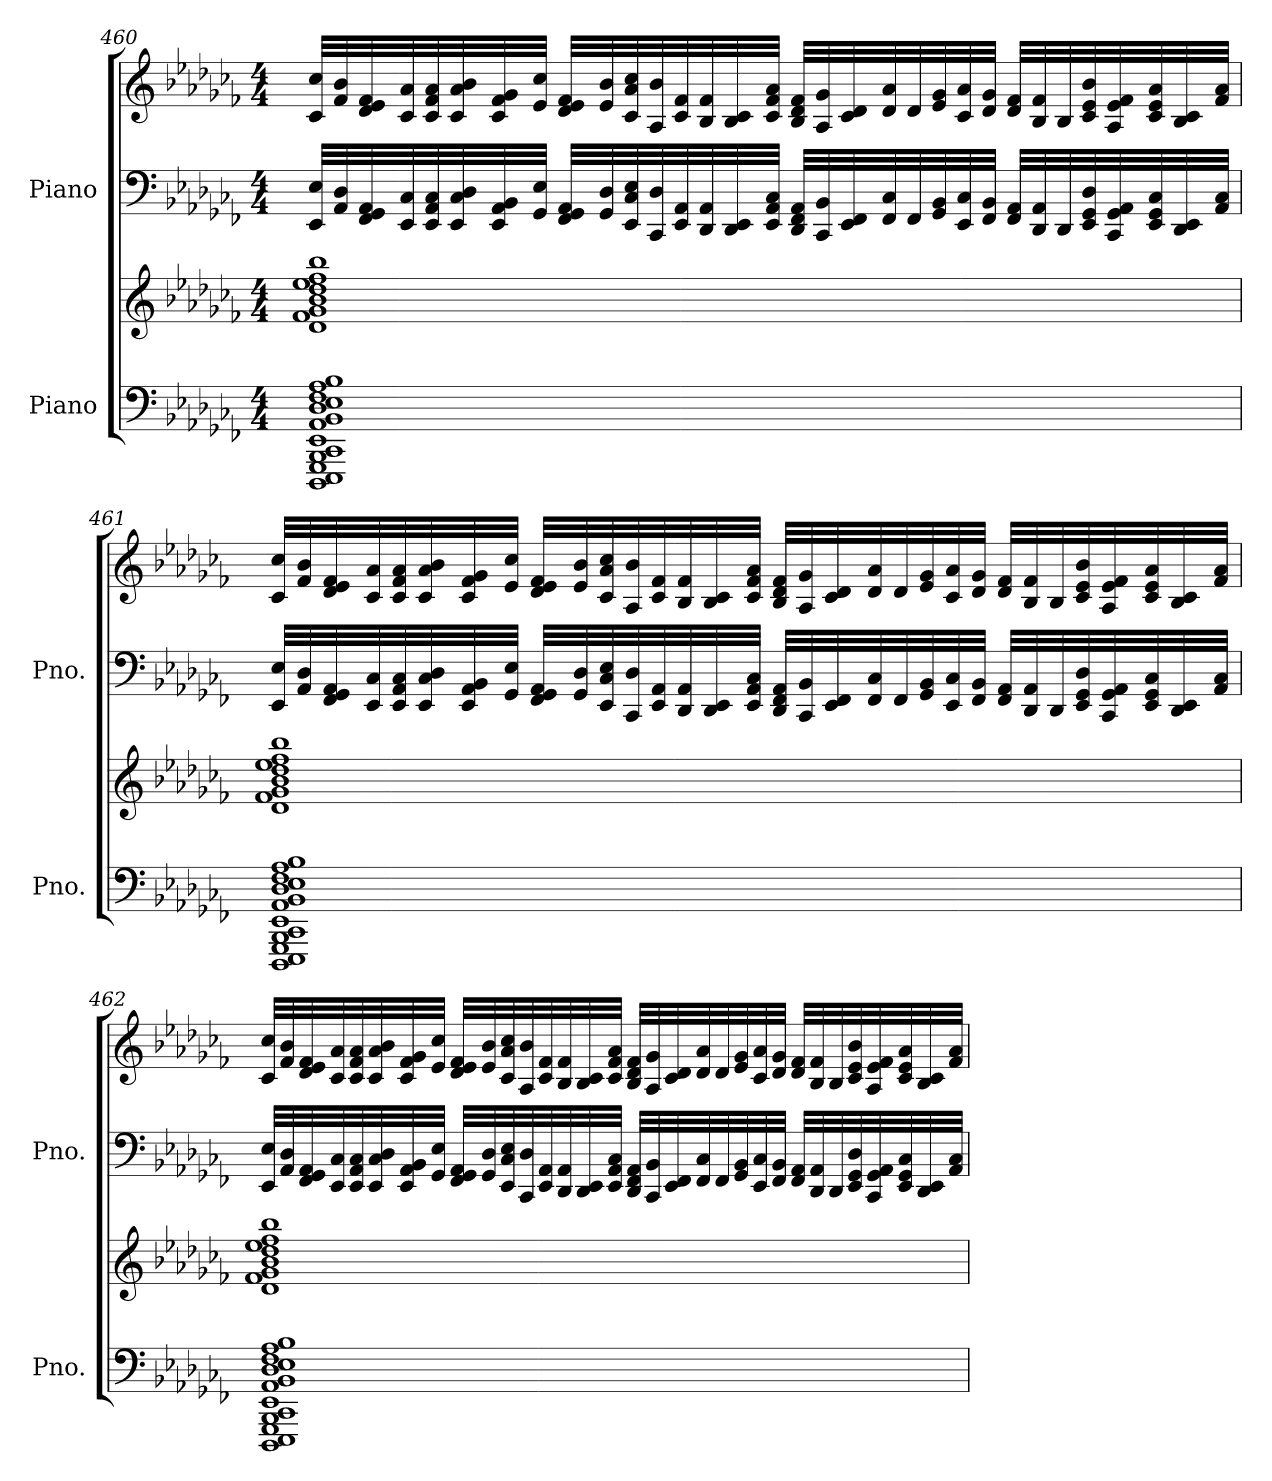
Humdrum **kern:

**kern	**kern	**kern	**kern
*part2	*part2	*part1	*part1
*staff4	*staff3	*staff2	*staff1
*I"Piano	*	*I"Piano	*
*I'Pno.	*	*I'Pno.	*
!!LO:LB:g=z
*clefF4	*clefG2	*clefF4	*clefG2
*ITrd14c24	*ITrd14c24	*ITrd-21c-36	*ITrd-21c-36
*k[b-e-a-d-g-c-f-]	*k[b-e-a-d-g-c-f-]	*k[b-e-a-d-g-c-f-]	*k[b-e-a-d-g-c-f-]
*M4/4	*M4/4	*M4/4	*M4/4
=460	=460	=460	=460
1DDDDD- 1EEEEE- 1GGGGG- 1BBBBB- 1CCCC- 1EEEE- 1AAAA- 1BBBB- 1DDD- 1EEE- 1FFF- 1AAA- 1BBB-	1DD- 1FF- 1GG- 1BB- 1D- 1E- 1F- 1B-	32ee-/ 32eee-/LLL	32cccc-/ 32ccccc-/LLL
.	.	32aa-/ 32ddd-/	32ffff-/ 32bbbb-/
.	.	32ff-/ 32gg-/ 32aa-/	32dddd-/ 32eeee-/ 32ffff-/
.	.	32ee-/ 32ccc-/	32cccc-/ 32aaaa-/
.	.	32ee-/ 32aa-/ 32ccc-/	32cccc-/ 32ffff-/ 32aaaa-/
.	.	32ee-/ 32ccc-/ 32ddd-/	32cccc-/ 32aaaa-/ 32bbbb-/
.	.	32ee-/ 32aa-/ 32bb-/	32cccc-/ 32ffff-/ 32gggg-/
.	.	32gg-/ 32eee-/JJJ	32eeee-/ 32ccccc-/JJJ
.	.	32ff-/ 32gg-/ 32aa-/LLL	32dddd-/ 32eeee-/ 32ffff-/LLL
.	.	32gg-/ 32ddd-/	32eeee-/ 32bbbb-/
.	.	32ee-/ 32ccc-/ 32eee-/	32cccc-/ 32aaaa-/ 32ccccc-/
.	.	32cc-/ 32ddd-/	32aaa-/ 32bbbb-/
.	.	32ee-/ 32aa-/	32cccc-/ 32ffff-/
.	.	32dd-/ 32aa-/	32bbb-/ 32ffff-/
.	.	32dd-/ 32ee-/	32bbb-/ 32cccc-/
.	.	32ee-/ 32aa-/ 32ccc-/JJJ	32cccc-/ 32ffff-/ 32aaaa-/JJJ
.	.	32dd-/ 32ff-/ 32aa-/LLL	32bbb-/ 32dddd-/ 32ffff-/LLL
.	.	32cc-/ 32bb-/	32aaa-/ 32gggg-/
.	.	32ee-/ 32ff-/	32cccc-/ 32dddd-/
.	.	32ff-/ 32ccc-/	32dddd-/ 32aaaa-/
.	.	32ff-/	32dddd-/
.	.	32gg-/ 32bb-/	32eeee-/ 32gggg-/
.	.	32ee-/ 32ccc-/	32cccc-/ 32aaaa-/
.	.	32ff-/ 32bb-/JJJ	32dddd-/ 32gggg-/JJJ
.	.	32ff-/ 32aa-/LLL	32dddd-/ 32ffff-/LLL
.	.	32dd-/ 32aa-/	32bbb-/ 32ffff-/
.	.	32dd-/	32bbb-/
.	.	32ee-/ 32gg-/ 32ddd-/	32cccc-/ 32eeee-/ 32bbbb-/
.	.	32cc-/ 32gg-/ 32aa-/	32aaa-/ 32eeee-/ 32ffff-/
.	.	32ee-/ 32gg-/ 32ccc-/	32cccc-/ 32eeee-/ 32aaaa-/
.	.	32dd-/ 32ee-/	32bbb-/ 32cccc-/
.	.	32aa-/ 32ccc-/JJJ	32ffff-/ 32aaaa-/JJJ
!!LO:LB:g=z
=461	=461	=461	=461
1DDDDD- 1EEEEE- 1GGGGG- 1BBBBB- 1CCCC- 1EEEE- 1AAAA- 1BBBB- 1DDD- 1EEE- 1FFF- 1AAA- 1BBB-	1DD- 1FF- 1GG- 1BB- 1D- 1E- 1F- 1B-	32ee-/ 32eee-/LLL	32cccc-/ 32ccccc-/LLL
.	.	32aa-/ 32ddd-/	32ffff-/ 32bbbb-/
.	.	32ff-/ 32gg-/ 32aa-/	32dddd-/ 32eeee-/ 32ffff-/
.	.	32ee-/ 32ccc-/	32cccc-/ 32aaaa-/
.	.	32ee-/ 32aa-/ 32ccc-/	32cccc-/ 32ffff-/ 32aaaa-/
.	.	32ee-/ 32ccc-/ 32ddd-/	32cccc-/ 32aaaa-/ 32bbbb-/
.	.	32ee-/ 32aa-/ 32bb-/	32cccc-/ 32ffff-/ 32gggg-/
.	.	32gg-/ 32eee-/JJJ	32eeee-/ 32ccccc-/JJJ
.	.	32ff-/ 32gg-/ 32aa-/LLL	32dddd-/ 32eeee-/ 32ffff-/LLL
.	.	32gg-/ 32ddd-/	32eeee-/ 32bbbb-/
.	.	32ee-/ 32ccc-/ 32eee-/	32cccc-/ 32aaaa-/ 32ccccc-/
.	.	32cc-/ 32ddd-/	32aaa-/ 32bbbb-/
.	.	32ee-/ 32aa-/	32cccc-/ 32ffff-/
.	.	32dd-/ 32aa-/	32bbb-/ 32ffff-/
.	.	32dd-/ 32ee-/	32bbb-/ 32cccc-/
.	.	32ee-/ 32aa-/ 32ccc-/JJJ	32cccc-/ 32ffff-/ 32aaaa-/JJJ
.	.	32dd-/ 32ff-/ 32aa-/LLL	32bbb-/ 32dddd-/ 32ffff-/LLL
.	.	32cc-/ 32bb-/	32aaa-/ 32gggg-/
.	.	32ee-/ 32ff-/	32cccc-/ 32dddd-/
.	.	32ff-/ 32ccc-/	32dddd-/ 32aaaa-/
.	.	32ff-/	32dddd-/
.	.	32gg-/ 32bb-/	32eeee-/ 32gggg-/
.	.	32ee-/ 32ccc-/	32cccc-/ 32aaaa-/
.	.	32ff-/ 32bb-/JJJ	32dddd-/ 32gggg-/JJJ
.	.	32ff-/ 32aa-/LLL	32dddd-/ 32ffff-/LLL
.	.	32dd-/ 32aa-/	32bbb-/ 32ffff-/
.	.	32dd-/	32bbb-/
.	.	32ee-/ 32gg-/ 32ddd-/	32cccc-/ 32eeee-/ 32bbbb-/
.	.	32cc-/ 32gg-/ 32aa-/	32aaa-/ 32eeee-/ 32ffff-/
.	.	32ee-/ 32gg-/ 32ccc-/	32cccc-/ 32eeee-/ 32aaaa-/
.	.	32dd-/ 32ee-/	32bbb-/ 32cccc-/
.	.	32aa-/ 32ccc-/JJJ	32ffff-/ 32aaaa-/JJJ
!!LO:PB:g=z
=462	=462	=462	=462
1DDDDD- 1EEEEE- 1GGGGG- 1BBBBB- 1CCCC- 1EEEE- 1AAAA- 1BBBB- 1DDD- 1EEE- 1FFF- 1AAA- 1BBB-	1DD- 1FF- 1GG- 1BB- 1D- 1E- 1F- 1B-	32ee-/ 32eee-/LLL	32cccc-/ 32ccccc-/LLL
.	.	32aa-/ 32ddd-/	32ffff-/ 32bbbb-/
.	.	32ff-/ 32gg-/ 32aa-/	32dddd-/ 32eeee-/ 32ffff-/
.	.	32ee-/ 32ccc-/	32cccc-/ 32aaaa-/
.	.	32ee-/ 32aa-/ 32ccc-/	32cccc-/ 32ffff-/ 32aaaa-/
.	.	32ee-/ 32ccc-/ 32ddd-/	32cccc-/ 32aaaa-/ 32bbbb-/
.	.	32ee-/ 32aa-/ 32bb-/	32cccc-/ 32ffff-/ 32gggg-/
.	.	32gg-/ 32eee-/JJJ	32eeee-/ 32ccccc-/JJJ
.	.	32ff-/ 32gg-/ 32aa-/LLL	32dddd-/ 32eeee-/ 32ffff-/LLL
.	.	32gg-/ 32ddd-/	32eeee-/ 32bbbb-/
.	.	32ee-/ 32ccc-/ 32eee-/	32cccc-/ 32aaaa-/ 32ccccc-/
.	.	32cc-/ 32ddd-/	32aaa-/ 32bbbb-/
.	.	32ee-/ 32aa-/	32cccc-/ 32ffff-/
.	.	32dd-/ 32aa-/	32bbb-/ 32ffff-/
.	.	32dd-/ 32ee-/	32bbb-/ 32cccc-/
.	.	32ee-/ 32aa-/ 32ccc-/JJJ	32cccc-/ 32ffff-/ 32aaaa-/JJJ
.	.	32dd-/ 32ff-/ 32aa-/LLL	32bbb-/ 32dddd-/ 32ffff-/LLL
.	.	32cc-/ 32bb-/	32aaa-/ 32gggg-/
.	.	32ee-/ 32ff-/	32cccc-/ 32dddd-/
.	.	32ff-/ 32ccc-/	32dddd-/ 32aaaa-/
.	.	32ff-/	32dddd-/
.	.	32gg-/ 32bb-/	32eeee-/ 32gggg-/
.	.	32ee-/ 32ccc-/	32cccc-/ 32aaaa-/
.	.	32ff-/ 32bb-/JJJ	32dddd-/ 32gggg-/JJJ
.	.	32ff-/ 32aa-/LLL	32dddd-/ 32ffff-/LLL
.	.	32dd-/ 32aa-/	32bbb-/ 32ffff-/
.	.	32dd-/	32bbb-/
.	.	32ee-/ 32gg-/ 32ddd-/	32cccc-/ 32eeee-/ 32bbbb-/
.	.	32cc-/ 32gg-/ 32aa-/	32aaa-/ 32eeee-/ 32ffff-/
.	.	32ee-/ 32gg-/ 32ccc-/	32cccc-/ 32eeee-/ 32aaaa-/
.	.	32dd-/ 32ee-/	32bbb-/ 32cccc-/
.	.	32aa-/ 32ccc-/JJJ	32ffff-/ 32aaaa-/JJJ
=	=	=	=
*-	*-	*-	*-
